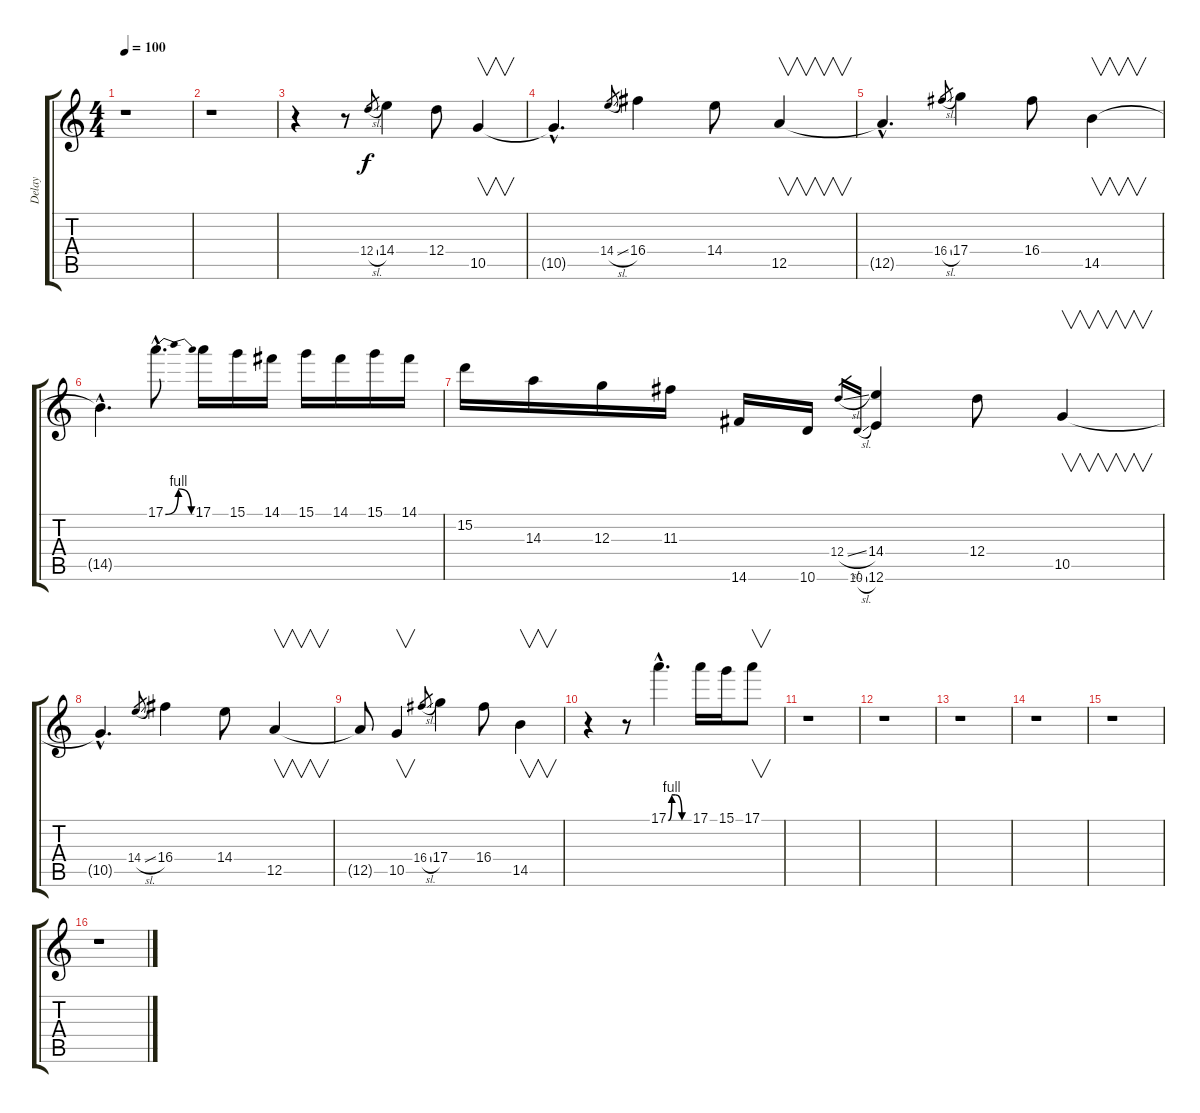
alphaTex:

\track ("Delay" "Delay") {instrument distortionguitar}
\staff {score tabs}
\tuning (E4 B3 G3 D3 A2 E2) {hide}
\ts (4 4)
\tempo 100
\clef g2
\ks c
r.1{dy f} |
r.1 |
r.4 r.8 12.4{sl}.8{gr} 14.4.4 12.4.8 10.5.4{v} |
10.5{hac t}.4{d} 14.4{sl}.8{gr} 16.4.4 14.4.8 12.5.4{v} |
12.5{hac t}.4{d} 16.4{sl}.8{gr} 17.4.4 16.4.8 14.5.4{v} |
14.5{hac t}.4{d} 17.1{be (bendrelease 0 0 15 4 30 4 60 0) hac}.8{d} 17.1.16 15.1.16 14.1.16 15.1.16 14.1.16 15.1.16 14.1.16 |
15.2.16 14.3.16 12.3.16 11.3.16 14.6.16 10.6.16 12.4{sl}.16{gr} 10.6{sl}.16{gr} (14.4 12.6).4 12.4.8 10.5.4{v} |
10.5{hac t}.4{d} 14.4{sl}.8{gr} 16.4.4 14.4.8 12.5.4{v} |
12.5{t}.8 10.5.4{v} 16.4{sl}.8{gr} 17.4.4 16.4.8 14.5.4{v} |
r.4 r.8 17.1{be (custom 0 0 10 4 20 4 40 0 60 0) hac}.4{d} 17.1.16 15.1.16 17.1.8{v} |
r.1 |
r.1 |
r.1 |
r.1 |
r.1 |
r.1
